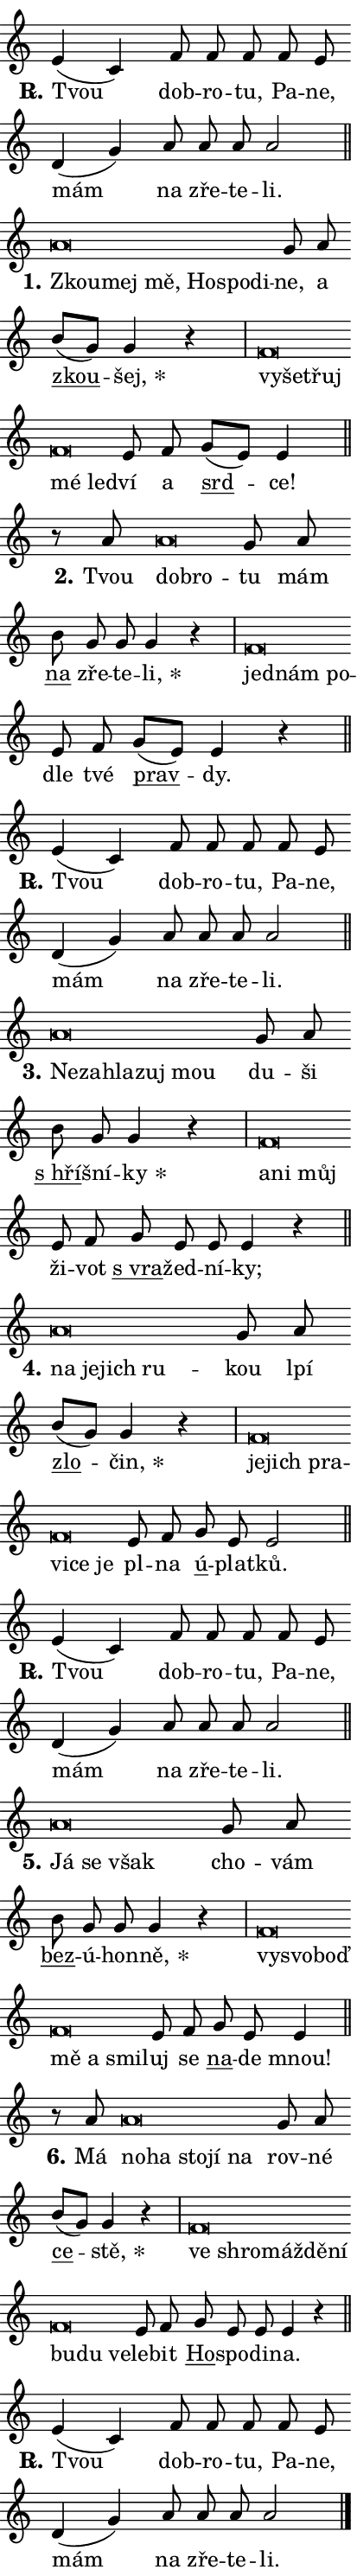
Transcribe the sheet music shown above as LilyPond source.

\version "2.24.0"
\header { tagline = "" }
\paper {
  indent = 0\cm
  top-margin = 0\cm
  right-margin = 0.13\cm % to fit lyric hyphens
  bottom-margin = 0\cm
  left-margin = 0\cm
  paper-width = 7\cm
  page-breaking = #ly:one-page-breaking
  system-system-spacing.basic-distance = #11
  score-system-spacing.basic-distance = #11
  ragged-last = ##f
}


%% Author: Thomas Morley
%% https://lists.gnu.org/archive/html/lilypond-user/2020-05/msg00002.html
#(define (line-position grob)
"Returns position of @var[grob} in current system:
   @code{'start}, if at first time-step
   @code{'end}, if at last time-step
   @code{'middle} otherwise
"
  (let* ((col (ly:item-get-column grob))
         (ln (ly:grob-object col 'left-neighbor))
         (rn (ly:grob-object col 'right-neighbor))
         (col-to-check-left (if (ly:grob? ln) ln col))
         (col-to-check-right (if (ly:grob? rn) rn col))
         (break-dir-left
           (and
             (ly:grob-property col-to-check-left 'non-musical #f)
             (ly:item-break-dir col-to-check-left)))
         (break-dir-right
           (and
             (ly:grob-property col-to-check-right 'non-musical #f)
             (ly:item-break-dir col-to-check-right))))
        (cond ((eqv? 1 break-dir-left) 'start)
              ((eqv? -1 break-dir-right) 'end)
              (else 'middle))))

#(define (tranparent-at-line-position vctor)
  (lambda (grob)
  "Relying on @code{line-position} select the relevant enry from @var{vctor}.
Used to determine transparency,"
    (case (line-position grob)
      ((end) (not (vector-ref vctor 0)))
      ((middle) (not (vector-ref vctor 1)))
      ((start) (not (vector-ref vctor 2))))))

noteHeadBreakVisibility =
#(define-music-function (break-visibility)(vector?)
"Makes @code{NoteHead}s transparent relying on @var{break-visibility}"
#{
  \override NoteHead.transparent =
    #(tranparent-at-line-position break-visibility)
#})

#(define delete-ledgers-for-transparent-note-heads
  (lambda (grob)
    "Reads whether a @code{NoteHead} is transparent.
If so this @code{NoteHead} is removed from @code{'note-heads} from
@var{grob}, which is supposed to be @code{LedgerLineSpanner}.
As a result ledgers are not printed for this @code{NoteHead}"
    (let* ((nhds-array (ly:grob-object grob 'note-heads))
           (nhds-list
             (if (ly:grob-array? nhds-array)
                 (ly:grob-array->list nhds-array)
                 '()))
           ;; Relies on the transparent-property being done before
           ;; Staff.LedgerLineSpanner.after-line-breaking is executed.
           ;; This is fragile ...
           (to-keep
             (remove
               (lambda (nhd)
                 (ly:grob-property nhd 'transparent #f))
               nhds-list)))
      ;; TODO find a better method to iterate over grob-arrays, similiar
      ;; to filter/remove etc for lists
      ;; For now rebuilt from scratch
      (set! (ly:grob-object grob 'note-heads)  '())
      (for-each
        (lambda (nhd)
          (ly:pointer-group-interface::add-grob grob 'note-heads nhd))
        to-keep))))

squashNotes = {
  \override NoteHead.X-extent = #'(-0.2 . 0.2)
  \override NoteHead.Y-extent = #'(-0.75 . 0)
  \override NoteHead.stencil =
    #(lambda (grob)
       (let ((pos (ly:grob-property grob 'staff-position)))
         (begin
           (if (< pos -7) (display "ERROR: Lower brevis then expected\n") (display ""))
           (if (<= pos -6) ly:text-interface::print ly:note-head::print))))
}
unSquashNotes = {
  \revert NoteHead.X-extent
  \revert NoteHead.Y-extent
  \revert NoteHead.stencil
}

hideNotes = \noteHeadBreakVisibility #begin-of-line-visible
unHideNotes = \noteHeadBreakVisibility #all-visible

% work-around for resetting accidentals
% https://lilypond.org/doc/v2.23/Documentation/notation/displaying-rhythms#unmetered-music
cadenzaMeasure = {
  \cadenzaOff
  \partial 1024 s1024
  \cadenzaOn
}

#(define-markup-command (accent layout props text) (markup?)
  "Underline accented syllable"
  (interpret-markup layout props
    #{\markup \override #'(offset . 4.3) \underline { #text }#}))

responsum = \markup \concat {
  "R" \hspace #-1.05 \path #0.1 #'((moveto 0 0.07) (lineto 0.9 0.8)) \hspace #0.05 "."
}

spaceSize = #0.6828661417322834 % exact space size for TeX Gyre Schola

\layout {
  \context {
    \Staff
    \remove "Time_signature_engraver"
    \override LedgerLineSpanner.after-line-breaking = #delete-ledgers-for-transparent-note-heads
  }
  \context {
    \Lyrics {
      \override LyricSpace.minimum-distance = \spaceSize
      \override LyricText.font-name = #"TeX Gyre Schola"
      \override LyricText.font-size = 1
      \override StanzaNumber.font-name = #"TeX Gyre Schola Bold"
      \override StanzaNumber.font-size = 1
    }
  }
  \context {
    \Score 
    \override NoteHead.text =
      #(lambda (grob) 
        (let ((pos (ly:grob-property grob 'staff-position)))
          #{\markup {
            \combine
              \halign #-0.55 \raise #(if (= pos -6) 0 0.5) \override #'(thickness . 2) \draw-line #'(3.2 . 0)
              \musicglyph "noteheads.sM1"
          }#}))
  }
}

% magnetic-lyrics.ily
%
%   written by
%     Jean Abou Samra <jean@abou-samra.fr>
%     Werner Lemberg <wl@gnu.org>
%
%   adapted by
%     Jiri Hon <jiri.hon@gmail.com>
%
% Version 2022-Apr-15

% https://www.mail-archive.com/lilypond-user@gnu.org/msg149350.html

#(define (Left_hyphen_pointer_engraver context)
   "Collect syllable-hyphen-syllable occurrences in lyrics and store
them in properties.  This engraver only looks to the left.  For
example, if the lyrics input is @code{foo -- bar}, it does the
following.

@itemize @bullet
@item
Set the @code{text} property of the @code{LyricHyphen} grob between
@q{foo} and @q{bar} to @code{foo}.

@item
Set the @code{left-hyphen} property of the @code{LyricText} grob with
text @q{foo} to the @code{LyricHyphen} grob between @q{foo} and
@q{bar}.
@end itemize

Use this auxiliary engraver in combination with the
@code{lyric-@/text::@/apply-@/magnetic-@/offset!} hook."
   (let ((hyphen #f)
         (text #f))
     (make-engraver
      (acknowledgers
       ((lyric-syllable-interface engraver grob source-engraver)
        (set! text grob)))
      (end-acknowledgers
       ((lyric-hyphen-interface engraver grob source-engraver)
        ;(when (not (grob::has-interface grob 'lyric-space-interface))
          (set! hyphen grob)));)
      ((stop-translation-timestep engraver)
       (when (and text hyphen)
         (ly:grob-set-object! text 'left-hyphen hyphen))
       (set! text #f)
       (set! hyphen #f)))))

#(define (lyric-text::apply-magnetic-offset! grob)
   "If the space between two syllables is less than the value in
property @code{LyricText@/.details@/.squash-threshold}, move the right
syllable to the left so that it gets concatenated with the left
syllable.

Use this function as a hook for
@code{LyricText@/.after-@/line-@/breaking} if the
@code{Left_@/hyphen_@/pointer_@/engraver} is active."
   (let ((hyphen (ly:grob-object grob 'left-hyphen #f)))
     (when hyphen
       (let ((left-text (ly:spanner-bound hyphen LEFT)))
         (when (grob::has-interface left-text 'lyric-syllable-interface)
           (let* ((common (ly:grob-common-refpoint grob left-text X))
                  (this-x-ext (ly:grob-extent grob common X))
                  (left-x-ext
                   (begin
                     ;; Trigger magnetism for left-text.
                     (ly:grob-property left-text 'after-line-breaking)
                     (ly:grob-extent left-text common X)))
                  ;; `delta` is the gap width between two syllables.
                  (delta (- (interval-start this-x-ext)
                            (interval-end left-x-ext)))
                  (details (ly:grob-property grob 'details))
                  (threshold (assoc-get 'squash-threshold details 0.2)))
             (when (< delta threshold)
               (let* (;; We have to manipulate the input text so that
                      ;; ligatures crossing syllable boundaries are not
                      ;; disabled.  For languages based on the Latin
                      ;; script this is essentially a beautification.
                      ;; However, for non-Western scripts it can be a
                      ;; necessity.
                      (lt (ly:grob-property left-text 'text))
                      (rt (ly:grob-property grob 'text))
                      (is-space (grob::has-interface hyphen 'lyric-space-interface))
                      (space (if is-space " " ""))
                      (extra-delta (if is-space spaceSize 0))
                      ;; Append new syllable.
                      (ltrt-space (if (and (string? lt) (string? rt))
                                (string-append lt space rt)
                                (make-concat-markup (list lt space rt))))
                      ;; Right-align `ltrt` to the right side.
                      (ltrt-space-markup (grob-interpret-markup
                               grob
                               (make-translate-markup
                                (cons (interval-length this-x-ext) 0)
                                (make-right-align-markup ltrt-space)))))
                 (begin
                   ;; Don't print `left-text`.
                   (ly:grob-set-property! left-text 'stencil #f)
                   ;; Set text and stencil (which holds all collected
                   ;; syllables so far) and shift it to the left.
                   (ly:grob-set-property! grob 'text ltrt-space)
                   (ly:grob-set-property! grob 'stencil ltrt-space-markup)
                   (ly:grob-translate-axis! grob (- (- delta extra-delta)) X))))))))))


#(define (lyric-hyphen::displace-bounds-first grob)
   ;; Make very sure this callback isn't triggered too early.
   (let ((left (ly:spanner-bound grob LEFT))
         (right (ly:spanner-bound grob RIGHT)))
     (ly:grob-property left 'after-line-breaking)
     (ly:grob-property right 'after-line-breaking)
     (ly:lyric-hyphen::print grob)))

squashThreshold = #0.4

\layout {
  \context {
    \Lyrics
    \consists #Left_hyphen_pointer_engraver
    \override LyricText.after-line-breaking =
      #lyric-text::apply-magnetic-offset!
    \override LyricHyphen.stencil = #lyric-hyphen::displace-bounds-first
    \override LyricText.details.squash-threshold = \squashThreshold
    \override LyricHyphen.minimum-distance = 0
    \override LyricHyphen.minimum-length = \squashThreshold
  }
}

squashText = \override LyricText.details.squash-threshold = 9999
unSquashText = \override LyricText.details.squash-threshold = \squashThreshold

leftText = \override LyricText.self-alignment-X = #LEFT
unLeftText = \revert LyricText.self-alignment-X

starOffset = #(lambda (grob) 
                (let ((x_offset (ly:self-alignment-interface::aligned-on-x-parent grob)))
                  (if (= x_offset 0) 0 (+ x_offset 1.2))))

star = #(define-music-function (syllable)(string?)
"Append star separator at the end of a syllable"
#{
  \once \override LyricText.X-offset = #starOffset
  \lyricmode { \markup {
    #syllable
    \override #'((font-name . "TeX Gyre Schola Bold")) \hspace #0.2 \lower #0.65 \larger "*"
  } }
#})

starAccent = #(define-music-function (syllable)(string?)
"Append star separator at the end of a syllable and make accent"
#{
  \once \override LyricText.X-offset = #starOffset
  \lyricmode { \markup {
    \accent #syllable
    \override #'((font-name . "TeX Gyre Schola Bold")) \hspace #0.2 \lower #0.65 \larger "*"
  } }
#})

breath = #(define-music-function (syllable)(string?)
"Append breathing indicator at the end of a syllable"
#{
  \lyricmode { \markup { #syllable "+" } }
#})

optionalBreath = #(define-music-function (syllable)(string?)
"Append optional breathing indicator at the end of a syllable"
#{
  \lyricmode { \markup { #syllable "(+)" } }
#})


\score {
    <<
        \new Voice = "melody" { \cadenzaOn \key c \major \relative { e'4( c) f8 f f f e \bar "" d4( g) \bar "" a8 a a a2 \cadenzaMeasure \bar "||" \break } }
        \new Lyrics \lyricsto "melody" { \lyricmode { \set stanza = \responsum
Tvou dob -- ro -- tu, Pa -- ne, mám na zře -- te -- li. } }
    >>
    \layout {}
}

\score {
    <<
        \new Voice = "melody" { \cadenzaOn \key c \major \relative { \squashNotes a'\breve*1/16 \hideNotes \breve*1/16 \bar "" \breve*1/16 \bar "" \breve*1/16 \bar "" \breve*1/16 \breve*1/16 \bar "" \unHideNotes \unSquashNotes g8 a \bar "" b[( g)] g4 r \cadenzaMeasure \bar "|" \squashNotes f\breve*1/16 \hideNotes \breve*1/16 \bar "" \breve*1/16 \bar "" \breve*1/16 \breve*1/16 \bar "" \unHideNotes \unSquashNotes e8 f \bar "" g[( e)] e4 \cadenzaMeasure \bar "||" \break } }
        \new Lyrics \lyricsto "melody" { \lyricmode { \set stanza = "1."
\leftText Zkou -- \squashText mej mě, Ho -- spo -- di -- \unLeftText \unSquashText ne, a \markup \accent zkou -- \star šej, \leftText vy -- \squashText še -- třuj mé led -- \unLeftText \unSquashText ví a \markup \accent srd -- ce! } }
    >>
    \layout {}
}

\score {
    <<
        \new Voice = "melody" { \cadenzaOn \key c \major \relative { r8 a'8 \squashNotes a\breve*1/16 \hideNotes \breve*1/16 \bar "" \unHideNotes \unSquashNotes g8 a \bar "" b g g g4 r \cadenzaMeasure \bar "|" \squashNotes f\breve*1/16 \hideNotes \breve*1/16 \breve*1/16 \bar "" \unHideNotes \unSquashNotes e8 f \bar "" g[( e)] e4 r \cadenzaMeasure \bar "||" \break } }
        \new Lyrics \lyricsto "melody" { \lyricmode { \set stanza = "2."
Tvou \leftText dob -- \squashText ro -- \unLeftText \unSquashText tu mám \markup \accent na zře -- te -- \star li, \leftText jed -- \squashText nám po -- \unLeftText \unSquashText dle tvé \markup \accent prav -- dy. } }
    >>
    \layout {}
}

\score {
    <<
        \new Voice = "melody" { \cadenzaOn \key c \major \relative { e'4( c) f8 f f f e \bar "" d4( g) \bar "" a8 a a a2 \cadenzaMeasure \bar "||" \break } }
        \new Lyrics \lyricsto "melody" { \lyricmode { \set stanza = \responsum
Tvou dob -- ro -- tu, Pa -- ne, mám na zře -- te -- li. } }
    >>
    \layout {}
}

\score {
    <<
        \new Voice = "melody" { \cadenzaOn \key c \major \relative { \squashNotes a'\breve*1/16 \hideNotes \breve*1/16 \bar "" \breve*1/16 \bar "" \breve*1/16 \breve*1/16 \bar "" \unHideNotes \unSquashNotes g8 a \bar "" b g g4 r \cadenzaMeasure \bar "|" \squashNotes f\breve*1/16 \hideNotes \breve*1/16 \breve*1/16 \bar "" \unHideNotes \unSquashNotes e8 f \bar "" g e e e4 r \cadenzaMeasure \bar "||" \break } }
        \new Lyrics \lyricsto "melody" { \lyricmode { \set stanza = "3."
\leftText Ne -- \squashText za -- hla -- zuj mou \unLeftText \unSquashText du -- ši \markup \accent "s hří" -- šní -- \star ky \leftText a -- \squashText ni můj \unLeftText \unSquashText ži -- vot \markup \accent "s vra" -- žed -- ní -- ky; } }
    >>
    \layout {}
}

\score {
    <<
        \new Voice = "melody" { \cadenzaOn \key c \major \relative { \squashNotes a'\breve*1/16 \hideNotes \breve*1/16 \bar "" \breve*1/16 \breve*1/16 \bar "" \unHideNotes \unSquashNotes g8 a \bar "" b[( g)] g4 r \cadenzaMeasure \bar "|" \squashNotes f\breve*1/16 \hideNotes \breve*1/16 \bar "" \breve*1/16 \bar "" \breve*1/16 \bar "" \breve*1/16 \breve*1/16 \bar "" \unHideNotes \unSquashNotes e8 f \bar "" g e e2 \cadenzaMeasure \bar "||" \break } }
        \new Lyrics \lyricsto "melody" { \lyricmode { \set stanza = "4."
\leftText na \squashText je -- jich ru -- \unLeftText \unSquashText kou lpí \markup \accent zlo -- \star čin, \leftText je -- \squashText jich pra -- vi -- ce je \unLeftText \unSquashText pl -- na \markup \accent ú -- plat -- ků. } }
    >>
    \layout {}
}

\score {
    <<
        \new Voice = "melody" { \cadenzaOn \key c \major \relative { e'4( c) f8 f f f e \bar "" d4( g) \bar "" a8 a a a2 \cadenzaMeasure \bar "||" \break } }
        \new Lyrics \lyricsto "melody" { \lyricmode { \set stanza = \responsum
Tvou dob -- ro -- tu, Pa -- ne, mám na zře -- te -- li. } }
    >>
    \layout {}
}

\score {
    <<
        \new Voice = "melody" { \cadenzaOn \key c \major \relative { \squashNotes a'\breve*1/16 \hideNotes \breve*1/16 \breve*1/16 \bar "" \unHideNotes \unSquashNotes g8 a \bar "" b g g g4 r \cadenzaMeasure \bar "|" \squashNotes f\breve*1/16 \hideNotes \breve*1/16 \bar "" \breve*1/16 \bar "" \breve*1/16 \bar "" \breve*1/16 \breve*1/16 \bar "" \unHideNotes \unSquashNotes e8 f \bar "" g e e4 \cadenzaMeasure \bar "||" \break } }
        \new Lyrics \lyricsto "melody" { \lyricmode { \set stanza = "5."
\leftText Já \squashText se však \unLeftText \unSquashText cho -- vám \markup \accent bez -- ú -- hon -- \star ně, \leftText vy -- \squashText svo -- boď mě a smi -- \unLeftText \unSquashText luj se \markup \accent na -- de mnou! } }
    >>
    \layout {}
}

\score {
    <<
        \new Voice = "melody" { \cadenzaOn \key c \major \relative { r8 a'8 \squashNotes a\breve*1/16 \hideNotes \breve*1/16 \bar "" \breve*1/16 \bar "" \breve*1/16 \breve*1/16 \bar "" \unHideNotes \unSquashNotes g8 a \bar "" b[( g)] g4 r \cadenzaMeasure \bar "|" \squashNotes f\breve*1/16 \hideNotes \breve*1/16 \bar "" \breve*1/16 \bar "" \breve*1/16 \bar "" \breve*1/16 \bar "" \breve*1/16 \bar "" \breve*1/16 \breve*1/16 \bar "" \unHideNotes \unSquashNotes e8 f \bar "" g e e e4 r \cadenzaMeasure \bar "||" \break } }
        \new Lyrics \lyricsto "melody" { \lyricmode { \set stanza = "6."
Má \leftText no -- \squashText ha sto -- jí na \unLeftText \unSquashText rov -- né \markup \accent ce -- \star stě, \leftText ve \squashText shro -- máž -- dě -- ní bu -- du ve -- \unLeftText \unSquashText le -- bit \markup \accent Ho -- spo -- di -- na. } }
    >>
    \layout {}
}

\score {
    <<
        \new Voice = "melody" { \cadenzaOn \key c \major \relative { e'4( c) f8 f f f e \bar "" d4( g) \bar "" a8 a a a2 \cadenzaMeasure \bar "||" \break } \bar "|." }
        \new Lyrics \lyricsto "melody" { \lyricmode { \set stanza = \responsum
Tvou dob -- ro -- tu, Pa -- ne, mám na zře -- te -- li. } }
    >>
    \layout {}
}
